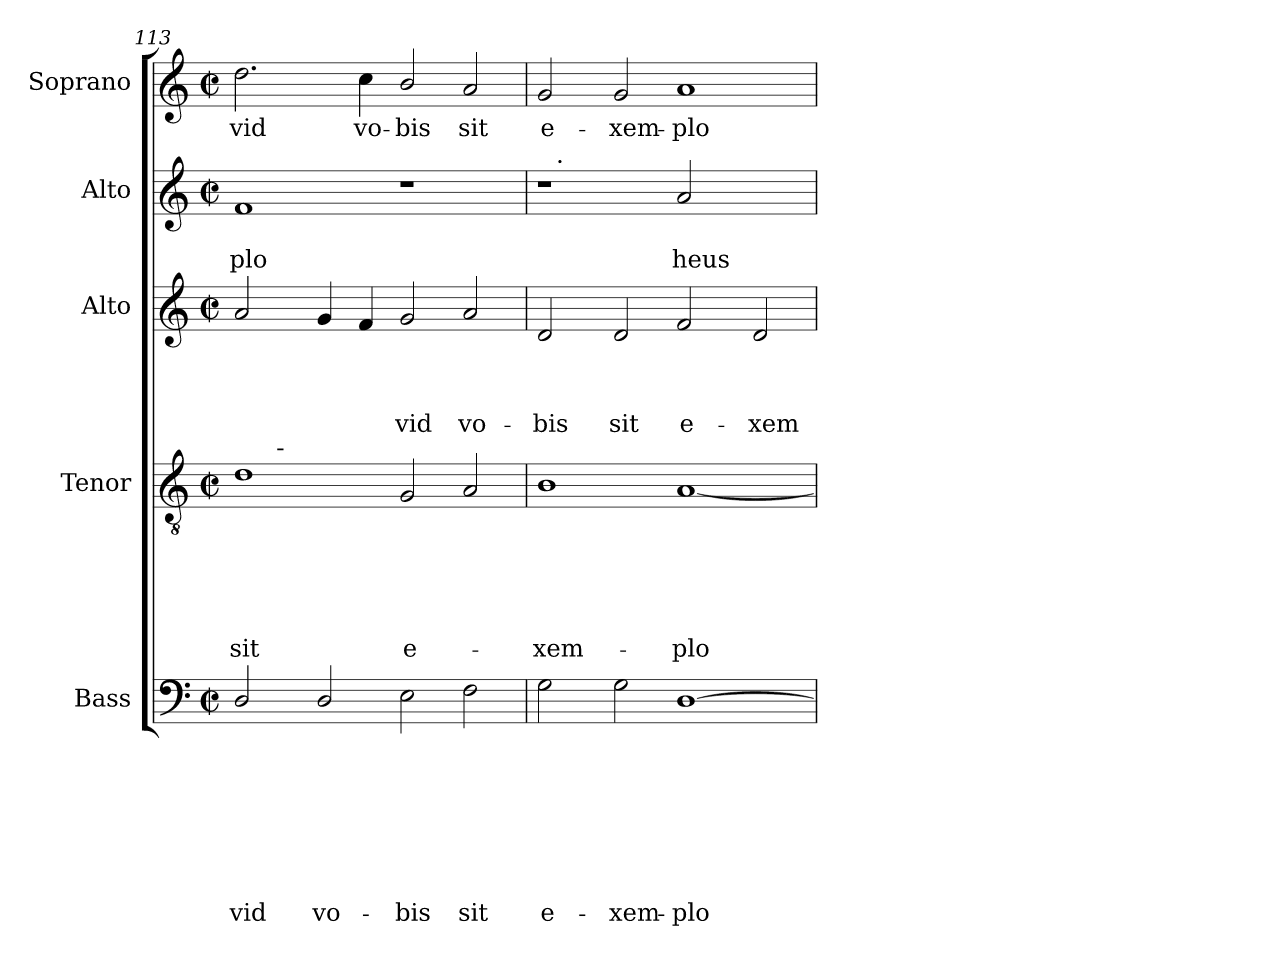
**kern	**text	**text	**text	**text	**text	**text	**text	**text	**kern	**text	**text	**text	**text	**text	**text	**kern	**text	**text	**text	**text	**kern	**text	**text	**kern	**text
*part5	*part5	*part5	*part5	*part5	*part5	*part5	*part5	*part5	*part4	*part4	*part4	*part4	*part4	*part4	*part4	*part3	*part3	*part3	*part3	*part3	*part2	*part2	*part2	*part1	*part1
*staff5	*staff5	*staff5	*staff5	*staff5	*staff5	*staff5	*staff5	*staff5	*staff4	*staff4	*staff4	*staff4	*staff4	*staff4	*staff4	*staff3	*staff3	*staff3	*staff3	*staff3	*staff2	*staff2	*staff2	*staff1	*staff1
*I"Bass	*	*	*	*	*	*	*	*	*I"Tenor	*	*	*	*	*	*	*I"Alto	*	*	*	*	*I"Alto	*	*	*I"Soprano	*
*I'B.	*	*	*	*	*	*	*	*	*I'T.	*	*	*	*	*	*	*I'A.	*	*	*	*	*I'A.	*	*	*I'S.	*
!!LO:LB:g=z
*clefF4	*	*	*	*	*	*	*	*	*clefGv2	*	*	*	*	*	*	*clefG2	*	*	*	*	*clefG2	*	*	*clefG2	*
*k[]	*	*	*	*	*	*	*	*	*k[]	*	*	*	*	*	*	*k[]	*	*	*	*	*k[]	*	*	*k[]	*
*C:	*	*	*	*	*	*	*	*	*C:	*	*	*	*	*	*	*C:	*	*	*	*	*C:	*	*	*C:	*
*M2/2	*	*	*	*	*	*	*	*	*M2/2	*	*	*	*	*	*	*M2/2	*	*	*	*	*M2/2	*	*	*M2/2	*
*met(c|)	*	*	*	*	*	*	*	*	*met(c|)	*	*	*	*	*	*	*met(c|)	*	*	*	*	*met(c|)	*	*	*met(c|)	*
=113	=113	=113	=113	=113	=113	=113	=113	=113	=113	=113	=113	=113	=113	=113	=113	=113	=113	=113	=113	=113	=113	=113	=113	=113	=113
!	!	!	!	!	!	!	!	!LO:LY:b	!	!	!	!	!	!	!LO:LY:b:rj	!	!	!	!	!	!	!	!LO:LY:b	!	!LO:LY:b:rj
*	*	*	*	*	*	*	*	*	*^	*	*	*	*	*	*	*	*	*	*	*	*	*	*	*	*
2D/	.	.	.	.	.	.	.	-vid	1d	4ryy	.	.	.	.	.	sit	2a/	.	.	.	.	1f	.	-plo	2.dd\	-vid
!	!	!	!	!	!	!	!	!	!	!LO:TX:a:t=-	!	!	!	!	!	!	!	!	!	!	!	!	!	!	!	!
.	.	.	.	.	.	.	.	.	.	1..ryy	.	.	.	.	.	.	.	.	.	.	.	.	.	.	.	.
!	!	!	!	!	!	!	!	!LO:LY:b	!	!	!	!	!	!	!	!	!	!	!	!	!	!	!	!	!	!
2D/	.	.	.	.	.	.	.	vo-	.	.	.	.	.	.	.	.	4g/	.	.	.	.	.	.	.	.	.
!	!	!	!	!	!	!	!	!	!	!	!	!	!	!	!	!	!	!	!	!	!	!	!	!	!	!LO:LY:b:rj
.	.	.	.	.	.	.	.	.	.	.	.	.	.	.	.	.	4f/	.	.	.	.	.	.	.	4cc\	vo-
!	!	!	!	!	!	!	!	!LO:LY:b	!	!	!	!	!	!	!	!LO:LY:b:rj	!	!	!	!	!LO:LY:b:rj	!	!	!	!	!LO:LY:b:rj
2E\	.	.	.	.	.	.	.	-bis	2G/	.	.	.	.	.	.	e-	2g/	.	.	.	-vid	1r	.	.	2b/	-bis
!	!	!	!	!	!	!	!	!LO:LY:b	!	!	!	!	!	!	!	!	!	!	!	!	!LO:LY:b:rj	!	!	!	!	!LO:LY:b:rj
2F\	.	.	.	.	.	.	.	sit	2A/	.	.	.	.	.	.	.	2a/	.	.	.	vo-	.	.	.	2a/	sit
=114	=114	=114	=114	=114	=114	=114	=114	=114	=114	=114	=114	=114	=114	=114	=114	=114	=114	=114	=114	=114	=114	=114	=114	=114	=114	=114
!	!	!	!	!	!	!	!	!LO:LY:b	!	!	!	!	!	!	!	!LO:LY:b:rj	!	!	!	!	!LO:LY:b:rj	!	!	!	!	!LO:LY:b:rj
*	*	*	*	*	*	*	*	*	*v	*v	*	*	*	*	*	*	*	*	*	*	*	*^	*	*	*	*
2G\	.	.	.	.	.	.	.	e-	1B	.	.	.	.	.	-xem-	2d/	.	.	.	-bis	1r	16ryy	.	.	2g/	e-
!	!	!	!	!	!	!	!	!	!	!	!	!	!	!	!	!	!	!	!	!	!	!LO:TX:a:t=.	!	!	!	!
.	.	.	.	.	.	.	.	.	.	.	.	.	.	.	.	.	.	.	.	.	.	1ryy	.	.	.	.
!	!	!	!	!	!	!	!	!LO:LY:b	!	!	!	!	!	!	!	!	!	!	!	!LO:LY:b:rj	!	!	!	!	!	!LO:LY:b:rj
2G\	.	.	.	.	.	.	.	-xem-	.	.	.	.	.	.	.	2d/	.	.	.	sit	.	.	.	.	2g/	-xem-
!	!	!	!	!	!	!	!	!LO:LY:b	!	!	!	!	!	!	!LO:LY:b:rj	!	!	!	!	!LO:LY:b:rj	!	!	!	!LO:LY:b	!	!LO:LY:b:rj
[<1D	.	.	.	.	.	.	.	-plo	[<1A	.	.	.	.	.	-plo	2f/	.	.	.	e-	2a/	.	.	heus	1a	-plo
.	.	.	.	.	.	.	.	.	.	.	.	.	.	.	.	.	.	.	.	.	.	2...ryy	.	.	.	.
!	!	!	!	!	!	!	!	!	!	!	!	!	!	!	!	!	!	!	!	!LO:LY:b:rj	!	!	!	!	!	!
.	.	.	.	.	.	.	.	.	.	.	.	.	.	.	.	2d/	.	.	.	-xem-	2ryy	.	.	.	.	.
*	*	*	*	*	*	*	*	*	*	*	*	*	*	*	*	*	*	*	*	*	*v	*v	*	*	*	*
=	=	=	=	=	=	=	=	=	=	=	=	=	=	=	=	=	=	=	=	=	=	=	=	=	=
*-	*-	*-	*-	*-	*-	*-	*-	*-	*-	*-	*-	*-	*-	*-	*-	*-	*-	*-	*-	*-	*-	*-	*-	*-	*-
